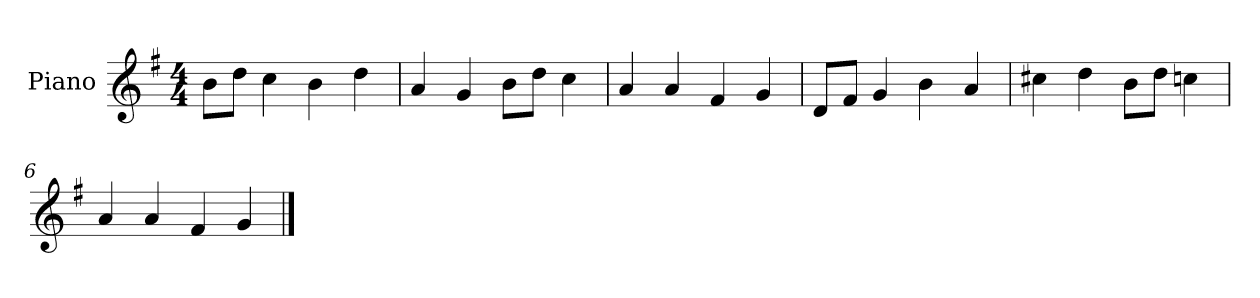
**kern
*part1
*staff1
*I"Piano
*I'P-no
*clefG2
*k[f#]
*M4/4
*MM90
=1
8b\L
8dd\J
4cc\
4b\
4dd\
=2
4a/
4g/
8b\L
8dd\J
4cc\
=3
4a/
4a/
4f#/
4g/
=4
8d/L
8f#/J
4g/
4b\
4a/
=5
4cc#X\
4dd\
8b\L
8dd\J
4ccn\
=6
4a/
4a/
4f#/
4g/
==
*-
